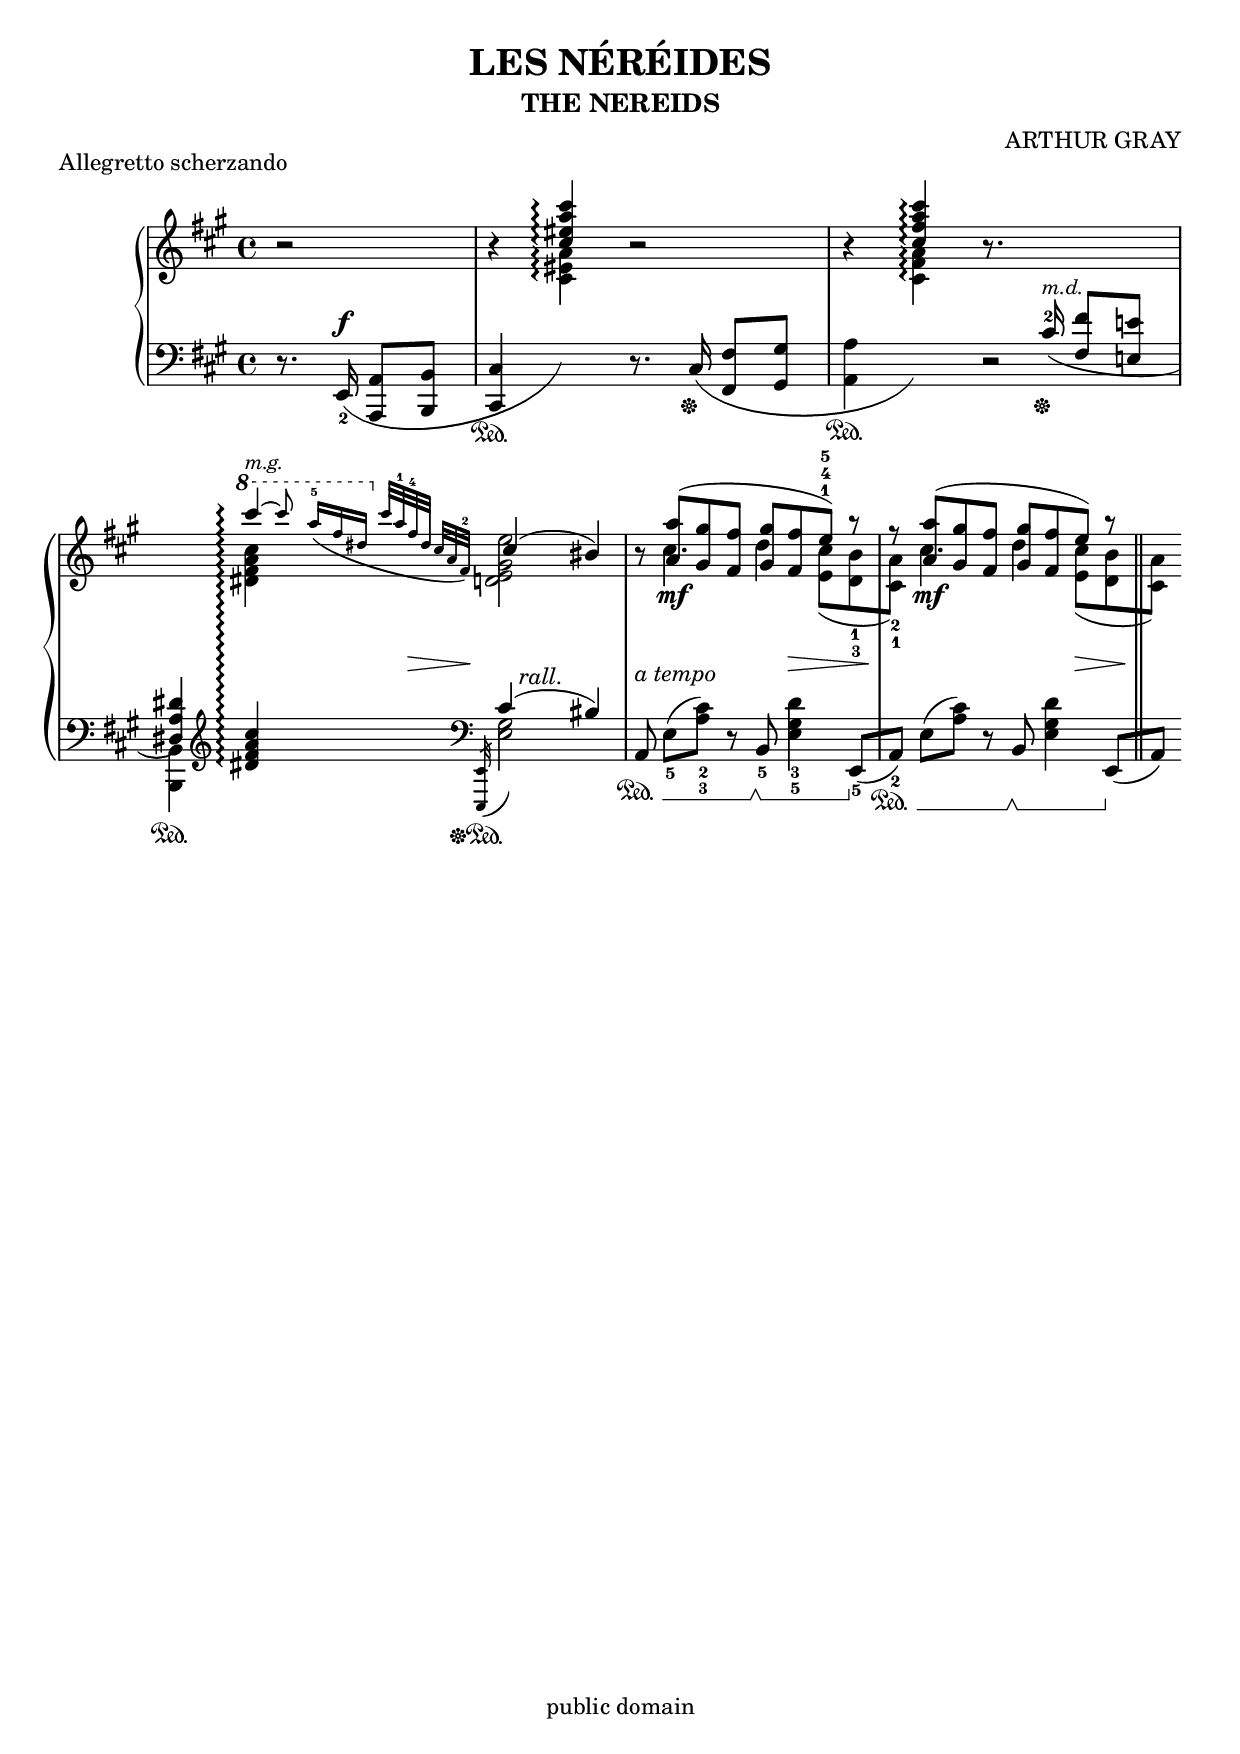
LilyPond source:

\version "2.21.0"

\header {
    composer = "ARTHUR GRAY"
    title = "LES NÉRÉIDES"
    subtitle = "THE NEREIDS"
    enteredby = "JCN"
    piece = "Allegretto scherzando"
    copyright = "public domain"

    texidoc="Highly tweaked example of lilypond output"
}

%{

Nastiest piece of competition at
http://www.orphee.com/comparison/study.html, see
http://www.orphee.com/comparison/gray.pdf

Lines that contain tweaks (3 currently, not counting reverts) are
marked with %tweak

possibly more impressive to render without tweaks?

  grep -v tweak input/les-nereides.ly >> lnnt.ly
  lilypond lnnt.ly

%}

treble = \new Voice \relative c''{
    \key a \major
    r2
    | %2
    \stemUp
    r4 <cis eis a cis>\arpeggio r2
    | %3
    r4 <cis fis a cis>\arpeggio r8.

    \change Staff=bass

    cis,16^2(^\markup {\small \italic "m.d." }\sustainOff
    <fis fis,>8 <e! e,!>
    | %4
    <dis, a' dis>4)\sustainOn

    \change Staff=treble

    \slurUp
    \set PianoStaff.connectArpeggios = ##t

    \ottava #1

    \tieUp
    cis''''4^\markup { \small \italic "m.g." }\arpeggio~
    \grace {
        cis8
	\revert Stem.direction

	a16[-5_( fis dis]
	\ottava #0

	cis32[ a-1 fis-4 dis]   cis[ a  fis)-2]
				% the small grace in lower staff comes after us
	s32
    }


    \stemUp
    cis'4( bis)

    | %5
    r8 <a' a,>8(\mf <gis gis,> <fis fis,>

    % \fingerUp
    \override Fingering.direction = #UP

    <gis gis,> <fis fis,> e)-1-4-5 r

    | %6
    r <a a,>8(\mf <gis gis,> <fis fis,>
    <gis gis,> <fis fis,>  e) r

    | %7
    \bar "||"
}

trebleTwo = \new Voice \relative c''{
    \stemDown
    \slurDown
    % \fingerDown
    \override Fingering.direction = #DOWN
    s2
    | %1
    s1*2
    | %4
    s4
    <cis' a fis dis>4\arpeggio
    <e, gis, e d!>2
    | %5
    s8 cis4. d4
    <cis e,>8[( <d,_3 b'_1>
    | %6
    <cis_1 a'_2>)] cis'4. d4
    <cis e,>8[( <b d,>
    | %7
    <a cis,>)]
}

bass = \new Voice \relative c{
    \partial 2
    \key a \major

    \slurDown
    \dynamicUp

    r8. e,16(\f_2 <a a,>8[ <b b,>]
    | %2
    %\override Staff.SustainPedalLineSpanner.staff-padding = #5 %tweak

    <cis cis,>4\sustainOn
    \change Staff=treble
    \stemDown
    <a'' eis cis>4)\arpeggio

    \change Staff=bass
    \stemNeutral

    r8. cis,,16(\sustainOff <fis fis,>8 <gis gis,>

    | %3

    <a a,>4\sustainOn
    \change Staff=treble

    \stemNeutral
    \stemDown
    <a' fis cis>)\arpeggio
    \change Staff=bass
    \stemNeutral
    r2

    | %4
    \stemDown
    <b,, b,>4
    \clef treble
    \stemNeutral
    <<
        %urg: staff-change: ! on dis
        <cis'' a fis dis!>\arpeggio
    >>

    \grace {
	\override Flag.stroke-style = "grace"

        s8
        s16 s s
 	s32 s s
	s s s
	\clef bass
	<e,,, e,>32(\sustainOff\sustainOn

	\revert Flag.stroke-style
    }
    <gis' e>2)

    | %5
    \slurUp

    % \fingerDown
    \override Fingering.direction = #DOWN


    %\override Staff.SustainPedalLineSpanner.staff-padding = #3.5 %tweak
    \set Staff.pedalSustainStyle = #'mixed
    %%a,8 e'[-5(<a-2 cis-3>])


    a,8\sustainOn e'[-5(<a cis>])-2-3
    %%r b,-5 <e-3 gis-5 d'>4
    r b,-5\sustainOff\sustainOn <e gis d'>4-3-5
    \slurNeutral
    e,8[-5(\sustainOff

    | %6
    a)-2]\sustainOn
    \slurUp
    e'[(<a cis>)] r b,\sustainOff\sustainOn <e gis d'>4
    \slurNeutral
    e,8[(\sustainOff

    | %7
    a)]
}

bassTwo = \new Voice \relative c{
    \skip 2
    \skip 1*2
    \skip 2

    \stemUp
    \slurUp

    cis'4( bis)
}

middleDynamics = {
    %\override Dynamics.TextScript.padding = #-1 %tweak
    s2
    s1*2
    | %4
    s2
    \grace {
	s8
	s16 s s
	s32 s
	s\> s
	s32 s s\! s

    }
    \textLengthOn
    s32 s-"rall." s s s8 s4
    \textLengthOff
    | %5
    s2-"a tempo" s8
    s \> s s
    | %6
    s8\!
    s2 s8 s\> s
    | %7
    s8\!
}

theScore = \score{
    \context PianoStaff <<
        \new Staff = "treble" <<
            \set beamExceptions =
	      \beamExceptions { 8[ 8] 8[ 8] 8[ 8] 8[ 8] |
				\repeat unfold 8 { 32[ 32 32 32] } }
	    \treble
	    \trebleTwo
        >>
	\new Dynamics <<
	    \middleDynamics
	>>
        \new Staff = "bass" <<
	    \clef bass
	    \bass
	    \bassTwo
        >>
    >>
    \layout {
	\context {
	    \Score
	    pedalSustainStrings = #'("Ped." "*Ped." "*")
	    \remove "Bar_number_engraver"
        }
    }
}

\book{
    \score { \theScore }
}

%%% Local variables:
%%% coding: utf-8
%%% LilyPond-indent-level:2
%%% End:

